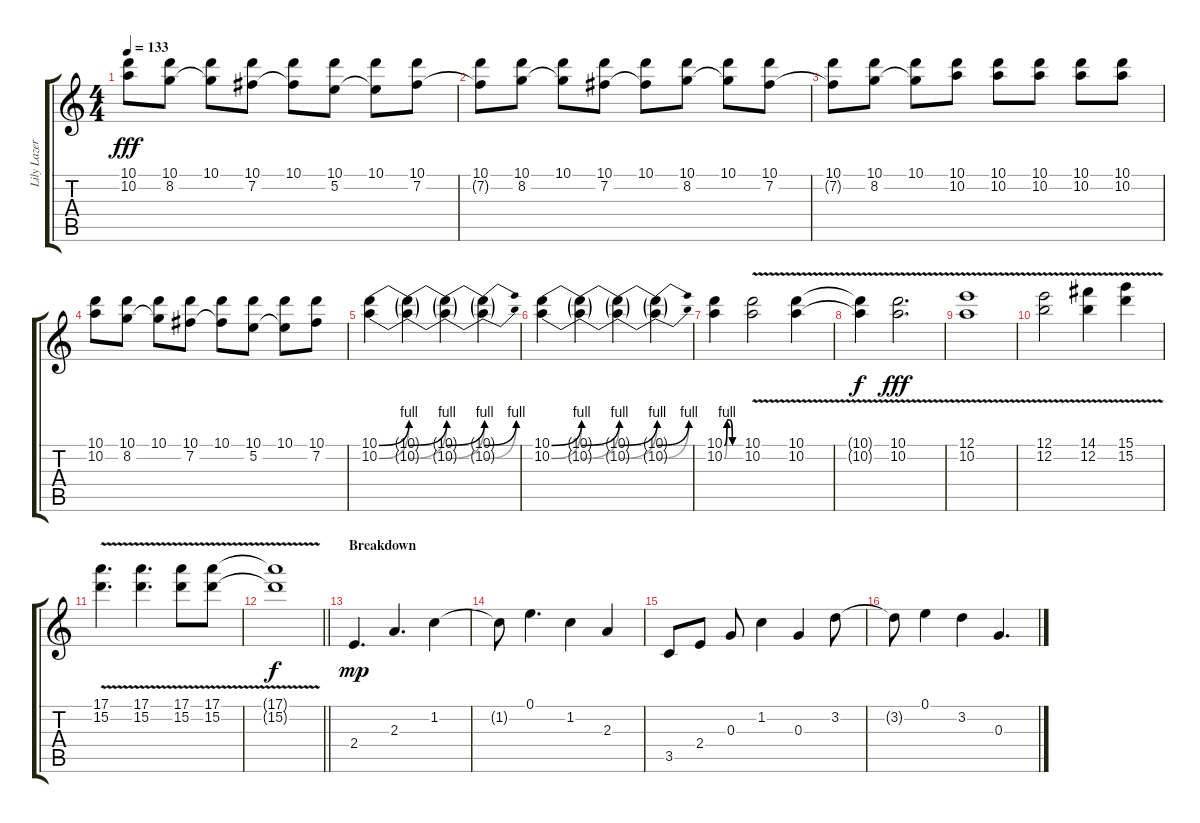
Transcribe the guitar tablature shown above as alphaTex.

\track ("Lily Lazer (Guitar)" "Lily Lazer") {instrument distortionguitar}
\staff {score tabs}
\tuning (E4 B3 G3 D3 A2 E2) {hide}
\ts (4 4)
\tempo 133
\clef g2
\ks c
(10.1 10.2).8{dy fff} (10.1 8.2).8 (10.1 8.2{t}).8 (10.1 7.2).8 (10.1 7.2{t}).8 (10.1 5.2).8 (10.1 5.2{t}).8 (10.1 7.2).8 |
(10.1 7.2{t}).8 (10.1 8.2).8 (10.1 8.2{t}).8 (10.1 7.2).8 (10.1 7.2{t}).8 (10.1 8.2).8 (10.1 8.2{t}).8 (10.1 7.2).8 |
(10.1 7.2{t}).8 (10.1 8.2).8 (10.1 8.2{t}).8 (10.1 10.2).8 (10.1 10.2).8 (10.1 10.2).8 (10.1 10.2).8 (10.1 10.2).8 |
(10.1 10.2).8 (10.1 8.2).8 (10.1 8.2{t}).8 (10.1 7.2).8 (10.1 7.2{t}).8 (10.1 5.2).8 (10.1 5.2{t}).8 (10.1 7.2).8 |
(10.1{be (bend 0 0 60 4)} 10.2{be (bend 0 0 60 4)}).4 (10.1{be (bend 0 0 60 4) t} 10.2{be (bend 0 0 60 4) t}).4 (10.1{be (bend 0 0 60 4) t} 10.2{be (bend 0 0 60 4) t}).4 (10.1{be (bend 0 0 60 4) t} 10.2{be (bend 0 0 60 4) t}).4 |
(10.1{be (bend 0 0 60 4)} 10.2{be (bend 0 0 60 4)}).4 (10.1{be (bend 0 0 60 4) t} 10.2{be (bend 0 0 60 4) t}).4 (10.1{be (bend 0 0 60 4) t} 10.2{be (bend 0 0 60 4) t}).4 (10.1{be (bend 0 0 60 4) t} 10.2{be (bend 0 0 60 4) t}).4 |
(10.1{be (custom 0 0 10 4 20 4 30 0 60 0)} 10.2{be (custom 0 0 10 4 20 4 30 0 60 0)}).4 (10.1{v} 10.2{v}).2 (10.1{v} 10.2{v}).4 |
(10.1{t} 10.2{t}).4{dy f} (10.1{v} 10.2{v}).2{d dy fff} |
(12.1{v} 10.2{v}).1 |
(12.1{v} 12.2{v}).2 (14.1{v} 12.2{v}).4 (15.1{v} 15.2{v}).4 |
(17.1{v} 15.2{v}).4{d} (17.1{v} 15.2{v}).4{d} (17.1{v} 15.2{v}).8 (17.1{v} 15.2{v}).8 |
\barLineRight lightlight
(17.1{t} 15.2{t}).1{dy f} |
\section ("" "Breakdown")
2.4.4{d dy mp} 2.3.4{d} 1.2.4 |
1.2{t}.8 0.1.4{d} 1.2.4 2.3.4 |
3.5.8 2.4.8 0.3.8 1.2.4 0.3.4 3.2.8 |
3.2{t}.8 0.1.4 3.2.4 0.3.4{d}
